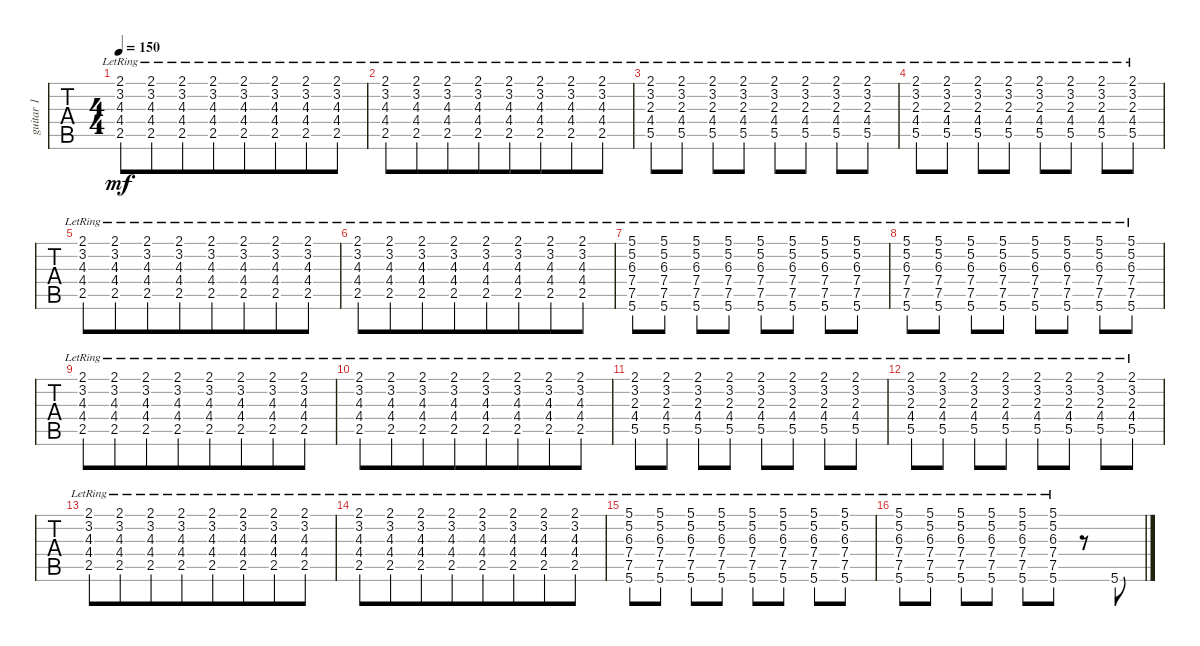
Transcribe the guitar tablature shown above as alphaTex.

\track ("guitar 1" "guitar 1") {instrument overdrivenguitar}
\staff {tabs}
\tuning (E4 B3 G3 D3 A2 E2) {hide}
\ts (4 4)
\tempo 150
\clef g2
\ks c
(2.1{lr} 3.2{lr} 4.3{lr} 4.4{lr} 2.5{lr}).8{dy mf beam Down beam merge} (2.1{lr} 3.2{lr} 4.3{lr} 4.4{lr} 2.5{lr}).8{beam Down beam merge} (2.1{lr} 3.2{lr} 4.3{lr} 4.4{lr} 2.5{lr}).8{beam Down beam merge} (2.1{lr} 3.2{lr} 4.3{lr} 4.4{lr} 2.5{lr}).8{beam Down beam merge} (2.1{lr} 3.2{lr} 4.3{lr} 4.4{lr} 2.5{lr}).8{beam Down beam merge} (2.1{lr} 3.2{lr} 4.3{lr} 4.4{lr} 2.5{lr}).8{beam Down beam merge} (2.1{lr} 3.2{lr} 4.3{lr} 4.4{lr} 2.5{lr}).8{beam Down beam merge} (2.1{lr} 3.2{lr} 4.3{lr} 4.4{lr} 2.5{lr}).8{beam Down} |
(2.1{lr} 3.2{lr} 4.3{lr} 4.4{lr} 2.5{lr}).8{beam Down beam merge} (2.1{lr} 3.2{lr} 4.3{lr} 4.4{lr} 2.5{lr}).8{beam Down beam merge} (2.1{lr} 3.2{lr} 4.3{lr} 4.4{lr} 2.5{lr}).8{beam Down beam merge} (2.1{lr} 3.2{lr} 4.3{lr} 4.4{lr} 2.5{lr}).8{beam Down beam merge} (2.1{lr} 3.2{lr} 4.3{lr} 4.4{lr} 2.5{lr}).8{beam Down beam merge} (2.1{lr} 3.2{lr} 4.3{lr} 4.4{lr} 2.5{lr}).8{beam Down beam merge} (2.1{lr} 3.2{lr} 4.3{lr} 4.4{lr} 2.5{lr}).8{beam Down beam merge} (2.1{lr} 3.2{lr} 4.3{lr} 4.4{lr} 2.5{lr}).8{beam Down} |
(2.1{lr} 3.2{lr} 2.3{lr} 4.4{lr} 5.5{lr}).8 (2.1{lr} 3.2{lr} 2.3{lr} 4.4{lr} 5.5{lr}).8 (2.1{lr} 3.2{lr} 2.3{lr} 4.4{lr} 5.5{lr}).8 (2.1{lr} 3.2{lr} 2.3{lr} 4.4{lr} 5.5{lr}).8 (2.1{lr} 3.2{lr} 2.3{lr} 4.4{lr} 5.5{lr}).8 (2.1{lr} 3.2{lr} 2.3{lr} 4.4{lr} 5.5{lr}).8 (2.1{lr} 3.2{lr} 2.3{lr} 4.4{lr} 5.5{lr}).8 (2.1{lr} 3.2{lr} 2.3{lr} 4.4{lr} 5.5{lr}).8 |
(2.1{lr} 3.2{lr} 2.3{lr} 4.4{lr} 5.5{lr}).8 (2.1{lr} 3.2{lr} 2.3{lr} 4.4{lr} 5.5{lr}).8 (2.1{lr} 3.2{lr} 2.3{lr} 4.4{lr} 5.5{lr}).8 (2.1{lr} 3.2{lr} 2.3{lr} 4.4{lr} 5.5{lr}).8 (2.1{lr} 3.2{lr} 2.3{lr} 4.4{lr} 5.5{lr}).8 (2.1{lr} 3.2{lr} 2.3{lr} 4.4{lr} 5.5{lr}).8 (2.1{lr} 3.2{lr} 2.3{lr} 4.4{lr} 5.5{lr}).8 (2.1{lr} 3.2{lr} 2.3{lr} 4.4{lr} 5.5{lr}).8 |
(2.1{lr} 3.2{lr} 4.3{lr} 4.4{lr} 2.5{lr}).8{beam Down beam merge} (2.1{lr} 3.2{lr} 4.3{lr} 4.4{lr} 2.5{lr}).8{beam Down beam merge} (2.1{lr} 3.2{lr} 4.3{lr} 4.4{lr} 2.5{lr}).8{beam Down beam merge} (2.1{lr} 3.2{lr} 4.3{lr} 4.4{lr} 2.5{lr}).8{beam Down beam merge} (2.1{lr} 3.2{lr} 4.3{lr} 4.4{lr} 2.5{lr}).8{beam Down beam merge} (2.1{lr} 3.2{lr} 4.3{lr} 4.4{lr} 2.5{lr}).8{beam Down beam merge} (2.1{lr} 3.2{lr} 4.3{lr} 4.4{lr} 2.5{lr}).8{beam Down beam merge} (2.1{lr} 3.2{lr} 4.3{lr} 4.4{lr} 2.5{lr}).8{beam Down} |
(2.1{lr} 3.2{lr} 4.3{lr} 4.4{lr} 2.5{lr}).8{beam Down beam merge} (2.1{lr} 3.2{lr} 4.3{lr} 4.4{lr} 2.5{lr}).8{beam Down beam merge} (2.1{lr} 3.2{lr} 4.3{lr} 4.4{lr} 2.5{lr}).8{beam Down beam merge} (2.1{lr} 3.2{lr} 4.3{lr} 4.4{lr} 2.5{lr}).8{beam Down beam merge} (2.1{lr} 3.2{lr} 4.3{lr} 4.4{lr} 2.5{lr}).8{beam Down beam merge} (2.1{lr} 3.2{lr} 4.3{lr} 4.4{lr} 2.5{lr}).8{beam Down beam merge} (2.1{lr} 3.2{lr} 4.3{lr} 4.4{lr} 2.5{lr}).8{beam Down beam merge} (2.1{lr} 3.2{lr} 4.3{lr} 4.4{lr} 2.5{lr}).8{beam Down} |
(5.1{lr} 5.2{lr} 6.3{lr} 7.4{lr} 7.5{lr} 5.6{lr}).8 (5.1{lr} 5.2{lr} 6.3{lr} 7.4{lr} 7.5{lr} 5.6{lr}).8 (5.1{lr} 5.2{lr} 6.3{lr} 7.4{lr} 7.5{lr} 5.6{lr}).8 (5.1{lr} 5.2{lr} 6.3{lr} 7.4{lr} 7.5{lr} 5.6{lr}).8 (5.1{lr} 5.2{lr} 6.3{lr} 7.4{lr} 7.5{lr} 5.6{lr}).8 (5.1{lr} 5.2{lr} 6.3{lr} 7.4{lr} 7.5{lr} 5.6{lr}).8 (5.1{lr} 5.2{lr} 6.3{lr} 7.4{lr} 7.5{lr} 5.6{lr}).8 (5.1{lr} 5.2{lr} 6.3{lr} 7.4{lr} 7.5{lr} 5.6{lr}).8 |
(5.1{lr} 5.2{lr} 6.3{lr} 7.4{lr} 7.5{lr} 5.6{lr}).8 (5.1{lr} 5.2{lr} 6.3{lr} 7.4{lr} 7.5{lr} 5.6{lr}).8 (5.1{lr} 5.2{lr} 6.3{lr} 7.4{lr} 7.5{lr} 5.6{lr}).8 (5.1{lr} 5.2{lr} 6.3{lr} 7.4{lr} 7.5{lr} 5.6{lr}).8 (5.1{lr} 5.2{lr} 6.3{lr} 7.4{lr} 7.5{lr} 5.6{lr}).8 (5.1{lr} 5.2{lr} 6.3{lr} 7.4{lr} 7.5{lr} 5.6{lr}).8 (5.1{lr} 5.2{lr} 6.3{lr} 7.4{lr} 7.5{lr} 5.6{lr}).8 (5.1{lr} 5.2{lr} 6.3{lr} 7.4{lr} 7.5{lr} 5.6{lr}).8 |
(2.1{lr} 3.2{lr} 4.3{lr} 4.4{lr} 2.5{lr}).8{beam Down beam merge} (2.1{lr} 3.2{lr} 4.3{lr} 4.4{lr} 2.5{lr}).8{beam Down beam merge} (2.1{lr} 3.2{lr} 4.3{lr} 4.4{lr} 2.5{lr}).8{beam Down beam merge} (2.1{lr} 3.2{lr} 4.3{lr} 4.4{lr} 2.5{lr}).8{beam Down beam merge} (2.1{lr} 3.2{lr} 4.3{lr} 4.4{lr} 2.5{lr}).8{beam Down beam merge} (2.1{lr} 3.2{lr} 4.3{lr} 4.4{lr} 2.5{lr}).8{beam Down beam merge} (2.1{lr} 3.2{lr} 4.3{lr} 4.4{lr} 2.5{lr}).8{beam Down beam merge} (2.1{lr} 3.2{lr} 4.3{lr} 4.4{lr} 2.5{lr}).8{beam Down} |
(2.1{lr} 3.2{lr} 4.3{lr} 4.4{lr} 2.5{lr}).8{beam Down beam merge} (2.1{lr} 3.2{lr} 4.3{lr} 4.4{lr} 2.5{lr}).8{beam Down beam merge} (2.1{lr} 3.2{lr} 4.3{lr} 4.4{lr} 2.5{lr}).8{beam Down beam merge} (2.1{lr} 3.2{lr} 4.3{lr} 4.4{lr} 2.5{lr}).8{beam Down beam merge} (2.1{lr} 3.2{lr} 4.3{lr} 4.4{lr} 2.5{lr}).8{beam Down beam merge} (2.1{lr} 3.2{lr} 4.3{lr} 4.4{lr} 2.5{lr}).8{beam Down beam merge} (2.1{lr} 3.2{lr} 4.3{lr} 4.4{lr} 2.5{lr}).8{beam Down beam merge} (2.1{lr} 3.2{lr} 4.3{lr} 4.4{lr} 2.5{lr}).8{beam Down} |
(2.1{lr} 3.2{lr} 2.3{lr} 4.4{lr} 5.5{lr}).8 (2.1{lr} 3.2{lr} 2.3{lr} 4.4{lr} 5.5{lr}).8 (2.1{lr} 3.2{lr} 2.3{lr} 4.4{lr} 5.5{lr}).8 (2.1{lr} 3.2{lr} 2.3{lr} 4.4{lr} 5.5{lr}).8 (2.1{lr} 3.2{lr} 2.3{lr} 4.4{lr} 5.5{lr}).8 (2.1{lr} 3.2{lr} 2.3{lr} 4.4{lr} 5.5{lr}).8 (2.1{lr} 3.2{lr} 2.3{lr} 4.4{lr} 5.5{lr}).8 (2.1{lr} 3.2{lr} 2.3{lr} 4.4{lr} 5.5{lr}).8 |
(2.1{lr} 3.2{lr} 2.3{lr} 4.4{lr} 5.5{lr}).8 (2.1{lr} 3.2{lr} 2.3{lr} 4.4{lr} 5.5{lr}).8 (2.1{lr} 3.2{lr} 2.3{lr} 4.4{lr} 5.5{lr}).8 (2.1{lr} 3.2{lr} 2.3{lr} 4.4{lr} 5.5{lr}).8 (2.1{lr} 3.2{lr} 2.3{lr} 4.4{lr} 5.5{lr}).8 (2.1{lr} 3.2{lr} 2.3{lr} 4.4{lr} 5.5{lr}).8 (2.1{lr} 3.2{lr} 2.3{lr} 4.4{lr} 5.5{lr}).8 (2.1{lr} 3.2{lr} 2.3{lr} 4.4{lr} 5.5{lr}).8 |
(2.1{lr} 3.2{lr} 4.3{lr} 4.4{lr} 2.5{lr}).8{beam Down beam merge} (2.1{lr} 3.2{lr} 4.3{lr} 4.4{lr} 2.5{lr}).8{beam Down beam merge} (2.1{lr} 3.2{lr} 4.3{lr} 4.4{lr} 2.5{lr}).8{beam Down beam merge} (2.1{lr} 3.2{lr} 4.3{lr} 4.4{lr} 2.5{lr}).8{beam Down beam merge} (2.1{lr} 3.2{lr} 4.3{lr} 4.4{lr} 2.5{lr}).8{beam Down beam merge} (2.1{lr} 3.2{lr} 4.3{lr} 4.4{lr} 2.5{lr}).8{beam Down beam merge} (2.1{lr} 3.2{lr} 4.3{lr} 4.4{lr} 2.5{lr}).8{beam Down beam merge} (2.1{lr} 3.2{lr} 4.3{lr} 4.4{lr} 2.5{lr}).8{beam Down} |
(2.1{lr} 3.2{lr} 4.3{lr} 4.4{lr} 2.5{lr}).8{beam Down beam merge} (2.1{lr} 3.2{lr} 4.3{lr} 4.4{lr} 2.5{lr}).8{beam Down beam merge} (2.1{lr} 3.2{lr} 4.3{lr} 4.4{lr} 2.5{lr}).8{beam Down beam merge} (2.1{lr} 3.2{lr} 4.3{lr} 4.4{lr} 2.5{lr}).8{beam Down beam merge} (2.1{lr} 3.2{lr} 4.3{lr} 4.4{lr} 2.5{lr}).8{beam Down beam merge} (2.1{lr} 3.2{lr} 4.3{lr} 4.4{lr} 2.5{lr}).8{beam Down beam merge} (2.1{lr} 3.2{lr} 4.3{lr} 4.4{lr} 2.5{lr}).8{beam Down beam merge} (2.1{lr} 3.2{lr} 4.3{lr} 4.4{lr} 2.5{lr}).8{beam Down} |
(5.1{lr} 5.2{lr} 6.3{lr} 7.4{lr} 7.5{lr} 5.6{lr}).8 (5.1{lr} 5.2{lr} 6.3{lr} 7.4{lr} 7.5{lr} 5.6{lr}).8 (5.1{lr} 5.2{lr} 6.3{lr} 7.4{lr} 7.5{lr} 5.6{lr}).8 (5.1{lr} 5.2{lr} 6.3{lr} 7.4{lr} 7.5{lr} 5.6{lr}).8 (5.1{lr} 5.2{lr} 6.3{lr} 7.4{lr} 7.5{lr} 5.6{lr}).8 (5.1{lr} 5.2{lr} 6.3{lr} 7.4{lr} 7.5{lr} 5.6{lr}).8 (5.1{lr} 5.2{lr} 6.3{lr} 7.4{lr} 7.5{lr} 5.6{lr}).8 (5.1{lr} 5.2{lr} 6.3{lr} 7.4{lr} 7.5{lr} 5.6{lr}).8 |
(5.1{lr} 5.2{lr} 6.3{lr} 7.4{lr} 7.5{lr} 5.6{lr}).8 (5.1{lr} 5.2{lr} 6.3{lr} 7.4{lr} 7.5{lr} 5.6{lr}).8 (5.1{lr} 5.2{lr} 6.3{lr} 7.4{lr} 7.5{lr} 5.6{lr}).8 (5.1{lr} 5.2{lr} 6.3{lr} 7.4{lr} 7.5{lr} 5.6{lr}).8 (5.1{lr} 5.2{lr} 6.3{lr} 7.4{lr} 7.5{lr} 5.6{lr}).8 (5.1{lr} 5.2{lr} 6.3{lr} 7.4{lr} 7.5{lr} 5.6{lr}).8 r.8 5.6.8
